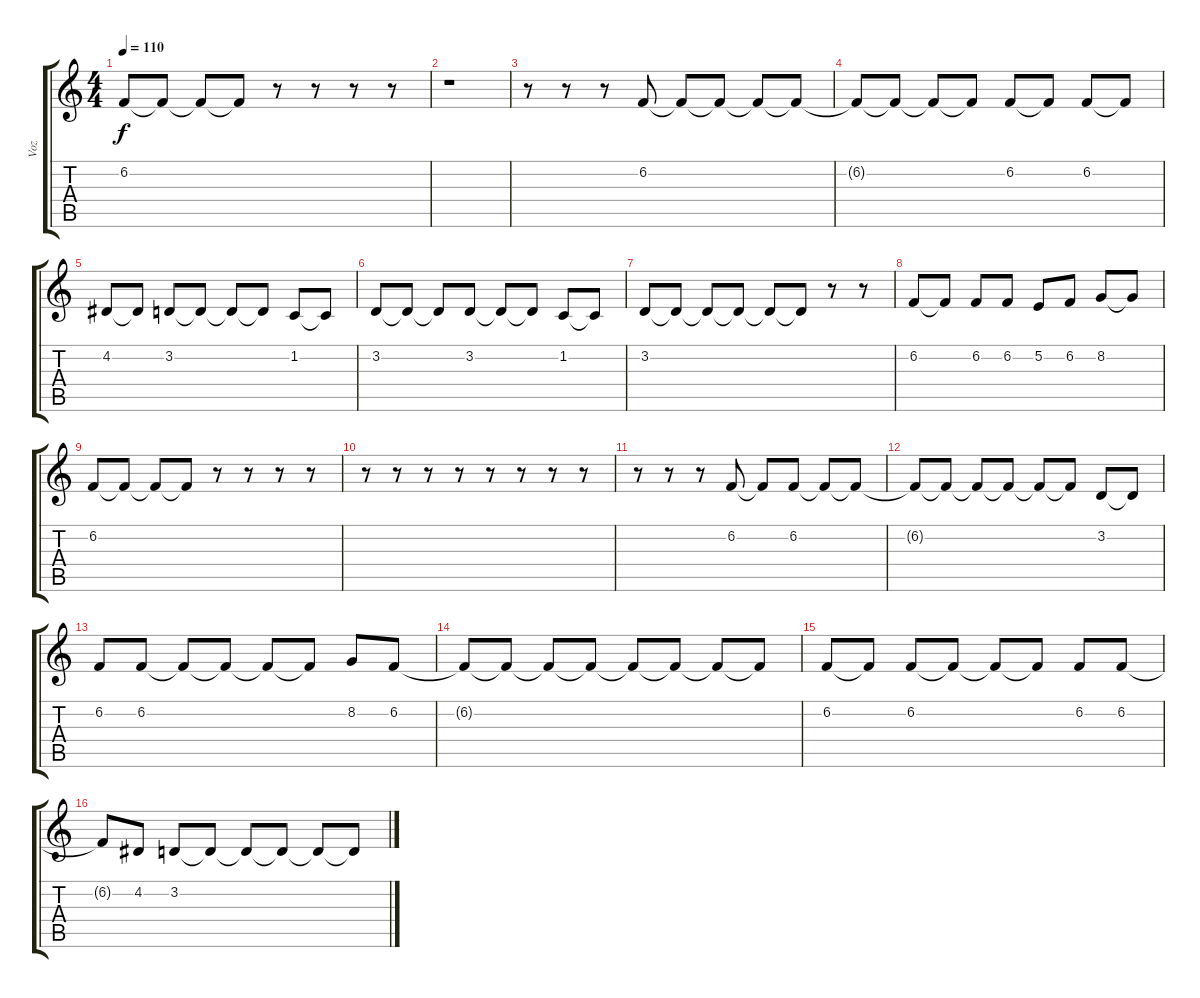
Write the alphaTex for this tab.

\track ("Voz" "Voz") {instrument choiraahs}
\staff {score tabs}
\tuning (E4 B3 G3 D3 A2 E2) {hide}
\ts (4 4)
\tempo 110
\clef g2
\ks c
6.2.8{dy f} 6.2{t}.8 6.2{t}.8 6.2{t}.8 r.8 r.8 r.8 r.8 |
r.1 |
r.8 r.8 r.8 6.2.8 6.2{t}.8 6.2{t}.8 6.2{t}.8 6.2{t}.8 |
6.2{t}.8 6.2{t}.8 6.2{t}.8 6.2{t}.8 6.2.8 6.2{t}.8 6.2.8 6.2{t}.8 |
4.2.8 4.2{t}.8 3.2.8 3.2{t}.8 3.2{t}.8 3.2{t}.8 1.2.8 1.2{t}.8 |
3.2.8 3.2{t}.8 3.2{t}.8 3.2.8 3.2{t}.8 3.2{t}.8 1.2.8 1.2{t}.8 |
3.2.8 3.2{t}.8 3.2{t}.8 3.2{t}.8 3.2{t}.8 3.2{t}.8 r.8 r.8 |
6.2.8 6.2{t}.8 6.2.8 6.2.8 5.2.8 6.2.8 8.2.8 8.2{t}.8 |
6.2.8 6.2{t}.8 6.2{t}.8 6.2{t}.8 r.8 r.8 r.8 r.8 |
r.8 r.8 r.8 r.8 r.8 r.8 r.8 r.8 |
r.8 r.8 r.8 6.2.8 6.2{t}.8 6.2.8 6.2{t}.8 6.2{t}.8 |
6.2{t}.8 6.2{t}.8 6.2{t}.8 6.2{t}.8 6.2{t}.8 6.2{t}.8 3.2.8 3.2{t}.8 |
6.2.8 6.2.8 6.2{t}.8 6.2{t}.8 6.2{t}.8 6.2{t}.8 8.2.8 6.2.8 |
6.2{t}.8 6.2{t}.8 6.2{t}.8 6.2{t}.8 6.2{t}.8 6.2{t}.8 6.2{t}.8 6.2{t}.8 |
6.2.8 6.2{t}.8 6.2.8 6.2{t}.8 6.2{t}.8 6.2{t}.8 6.2.8 6.2.8 |
6.2{t}.8 4.2.8 3.2.8 3.2{t}.8 3.2{t}.8 3.2{t}.8 3.2{t}.8 3.2{t}.8
